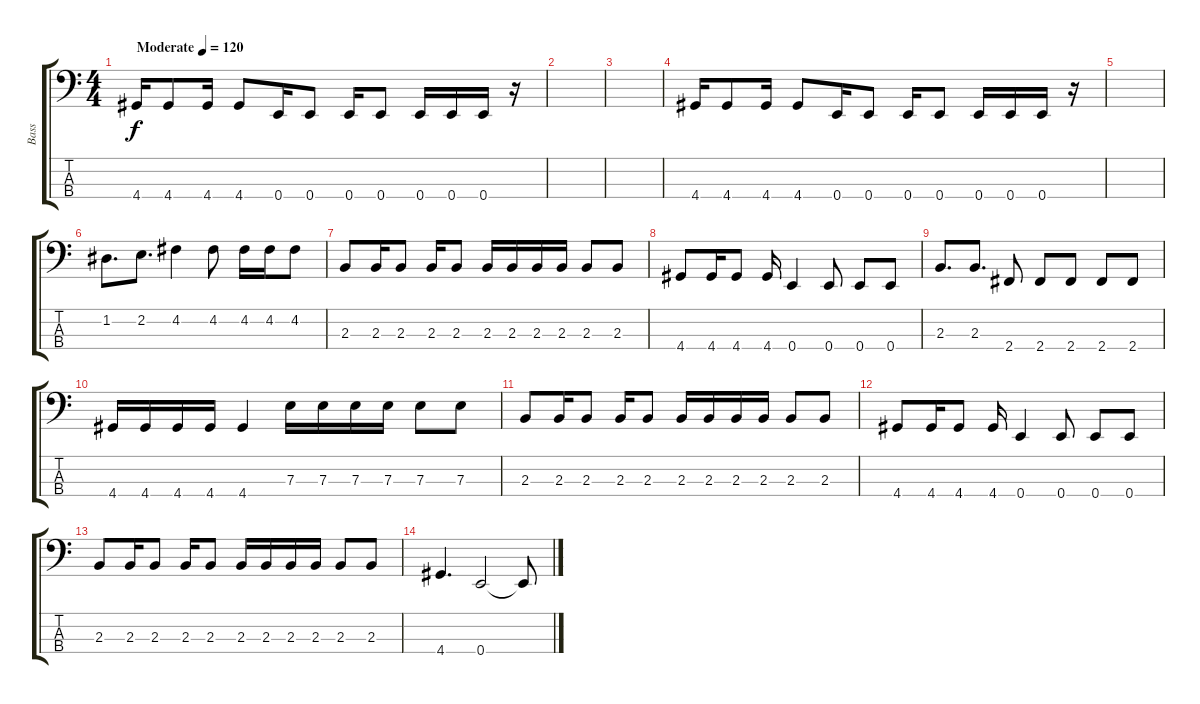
\track ("Bass" "Bass") {instrument electricbassfinger}
\staff {score tabs}
\tuning (G2 D2 A1 E1) {hide}
\ts (4 4)
\tempo (120 "Moderate")
\clef f4
\ks c
4.4.16{dy f instrument electricbassfinger} 4.4.8 4.4.16 4.4.8 0.4.16 0.4.8 0.4.16 0.4.8 0.4.16 0.4.16 0.4.16 r.16 |
|
|
4.4.16 4.4.8 4.4.16 4.4.8 0.4.16 0.4.8 0.4.16 0.4.8 0.4.16 0.4.16 0.4.16 r.16 |
|
1.2.8{d} 2.2.8{d} 4.2.4 4.2.8 4.2.16 4.2.16 4.2.8 |
2.3.8 2.3.16 2.3.8 2.3.16 2.3.8 2.3.16 2.3.16 2.3.16 2.3.16 2.3.8 2.3.8 |
4.4.8 4.4.16 4.4.8 4.4.16 0.4.4 0.4.8 0.4.8 0.4.8 |
2.3.8{d} 2.3.8{d} 2.4.8 2.4.8 2.4.8 2.4.8 2.4.8 |
4.4.16 4.4.16 4.4.16 4.4.16 4.4.4 7.3.16 7.3.16 7.3.16 7.3.16 7.3.8 7.3.8 |
2.3.8 2.3.16 2.3.8 2.3.16 2.3.8 2.3.16 2.3.16 2.3.16 2.3.16 2.3.8 2.3.8 |
4.4.8 4.4.16 4.4.8 4.4.16 0.4.4 0.4.8 0.4.8 0.4.8 |
2.3.8 2.3.16 2.3.8 2.3.16 2.3.8 2.3.16 2.3.16 2.3.16 2.3.16 2.3.8 2.3.8 |
4.4.4{d} 0.4.2 0.4{t}.8
